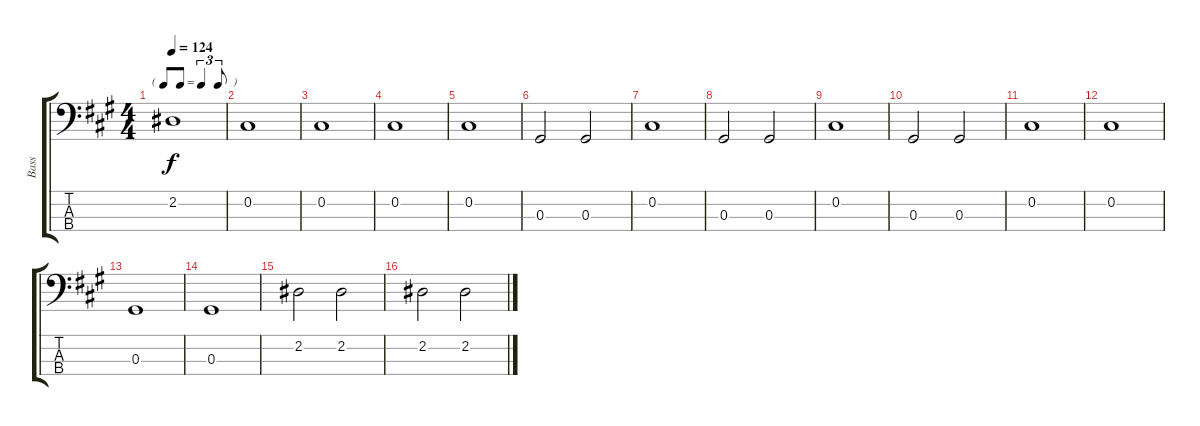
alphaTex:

\track ("Bass" "Bass") {instrument acousticbass}
\staff {score tabs}
\tuning (Gb2 Db2 Ab1 Eb1) {hide}
\ts (4 4)
\tf triplet8th
\tempo 124
\clef f4
\ks a
2.2.1{dy f} |
0.2.1 |
0.2.1 |
0.2.1 |
0.2.1 |
0.3.2 0.3.2 |
0.2.1 |
0.3.2 0.3.2 |
0.2.1 |
0.3.2 0.3.2 |
0.2.1 |
0.2.1 |
0.3.1 |
0.3.1 |
2.2.2 2.2.2 |
2.2.2 2.2.2
